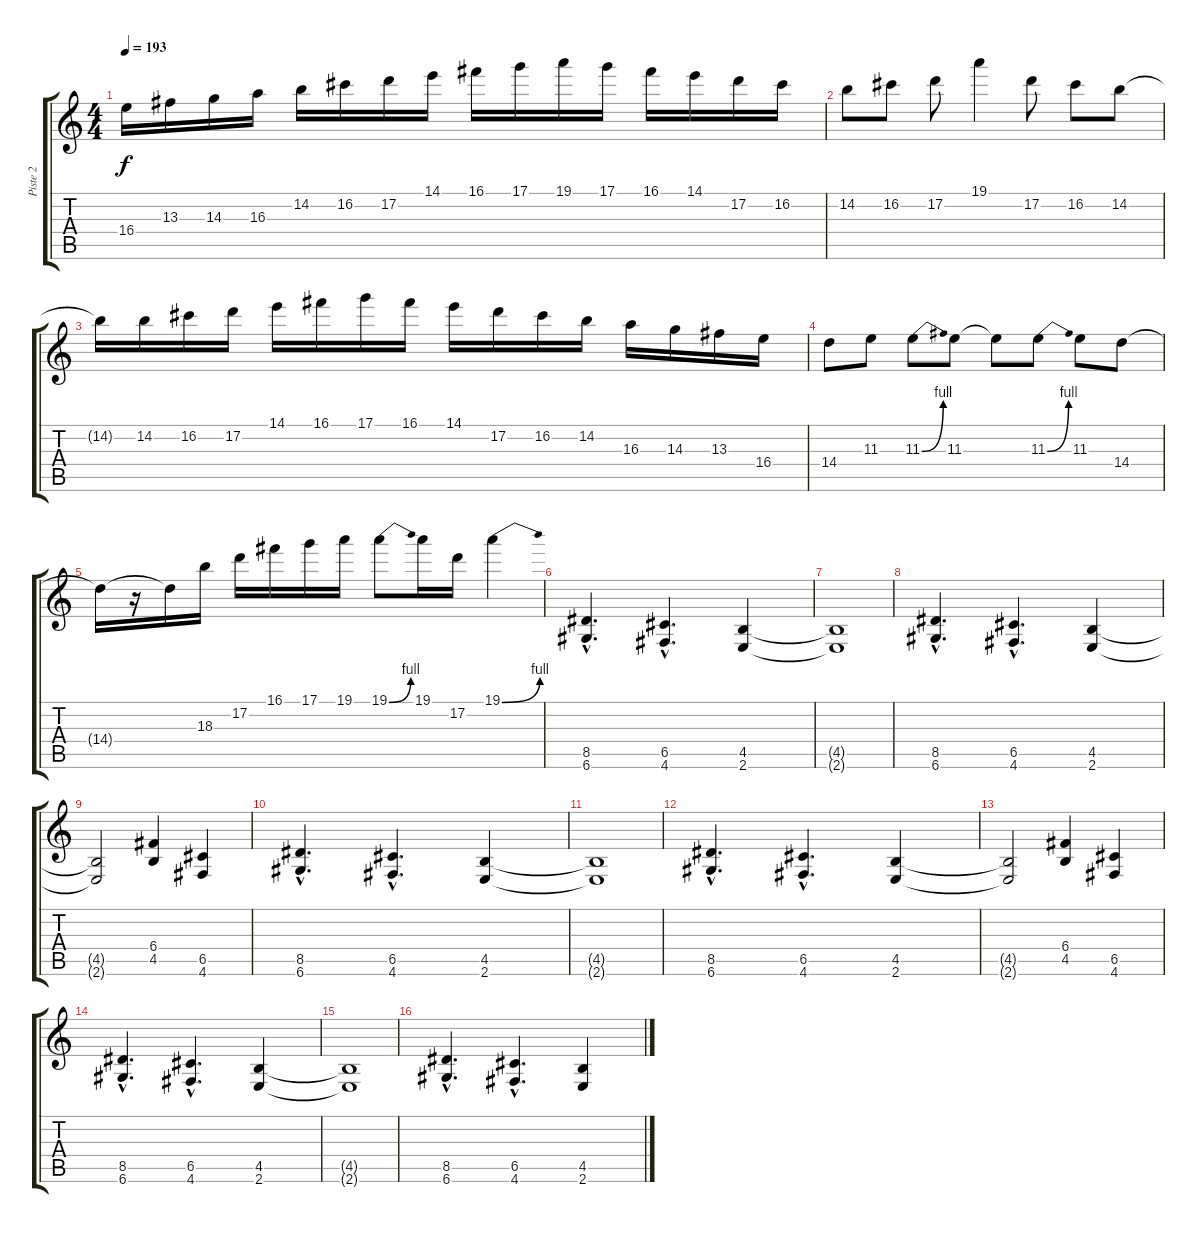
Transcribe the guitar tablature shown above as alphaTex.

\track ("Piste 2" "Piste 2") {instrument distortionguitar}
\staff {score tabs}
\tuning (D4 A3 F3 C3 G2 D2) {hide}
\ts (4 4)
\tempo 193
\clef g2
\ks c
16.4.16{dy f} 13.3.16 14.3.16 16.3.16 14.2.16 16.2.16 17.2.16 14.1.16 16.1.16 17.1.16 19.1.16 17.1.16 16.1.16 14.1.16 17.2.16 16.2.16 |
14.2.8 16.2.8 17.2.8 19.1.4 17.2.8 16.2.8 14.2.8 |
14.2{t}.16 14.2.16 16.2.16 17.2.16 14.1.16 16.1.16 17.1.16 16.1.16 14.1.16 17.2.16 16.2.16 14.2.16 16.3.16 14.3.16 13.3.16 16.4.16 |
14.4.8 11.3.8 11.3{be (bend 0 0 60 4)}.8 11.3.8 11.3{t}.8 11.3{be (bend 0 0 60 4)}.8 11.3.8 14.4.8 |
14.4{t}.16 r.16 14.4{t}.16 18.3.16 17.2.16 16.1.16 17.1.16 19.1.16 19.1{be (bend 0 0 60 4)}.8 19.1.16 17.2.16 19.1{be (bend 0 0 60 4)}.4 |
(8.5{hac} 6.6{hac}).4{d} (6.5{hac} 4.6{hac}).4{d} (4.5 2.6).4 |
(4.5{t} 2.6{t}).1 |
(8.5{hac} 6.6{hac}).4{d} (6.5{hac} 4.6{hac}).4{d} (4.5 2.6).4 |
(4.5{t} 2.6{t}).2 (6.4 4.5).4 (6.5 4.6).4 |
(8.5{hac} 6.6{hac}).4{d} (6.5{hac} 4.6{hac}).4{d} (4.5 2.6).4 |
(4.5{t} 2.6{t}).1 |
(8.5{hac} 6.6{hac}).4{d} (6.5{hac} 4.6{hac}).4{d} (4.5 2.6).4 |
(4.5{t} 2.6{t}).2 (6.4 4.5).4 (6.5 4.6).4 |
(8.5{hac} 6.6{hac}).4{d} (6.5{hac} 4.6{hac}).4{d} (4.5 2.6).4 |
(4.5{t} 2.6{t}).1 |
(8.5{hac} 6.6{hac}).4{d} (6.5{hac} 4.6{hac}).4{d} (4.5 2.6).4
